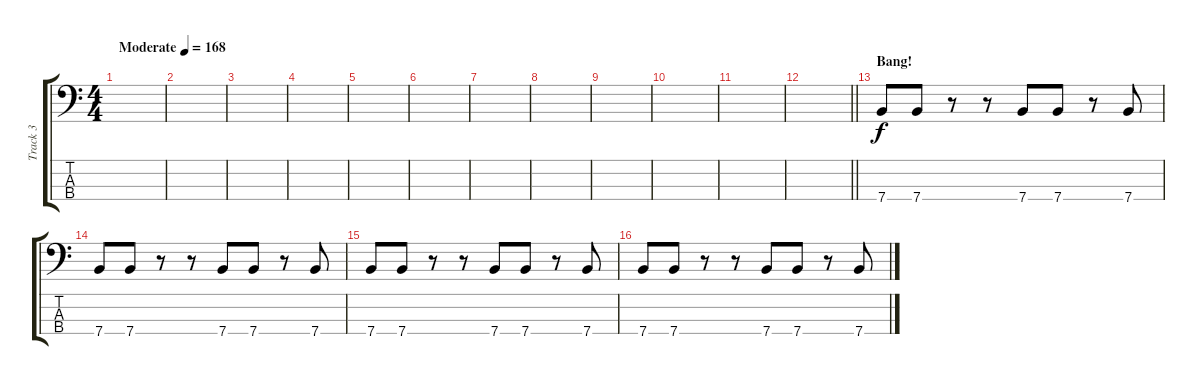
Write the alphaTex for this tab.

\track ("Track 3" "Track 3") {instrument electricbassfinger}
\staff {score tabs}
\tuning (G2 D2 A1 E1) {hide}
\ts (4 4)
\tempo (168 "Moderate")
\clef f4
\ks c
|
|
|
|
|
|
|
|
|
|
|
\barLineRight lightlight
|
\section ("" "Bang!")
7.4.8 7.4.8 r.8 r.8 7.4.8 7.4.8 r.8 7.4.8 |
7.4.8 7.4.8 r.8 r.8 7.4.8 7.4.8 r.8 7.4.8 |
7.4.8 7.4.8 r.8 r.8 7.4.8 7.4.8 r.8 7.4.8 |
7.4.8 7.4.8 r.8 r.8 7.4.8 7.4.8 r.8 7.4.8
